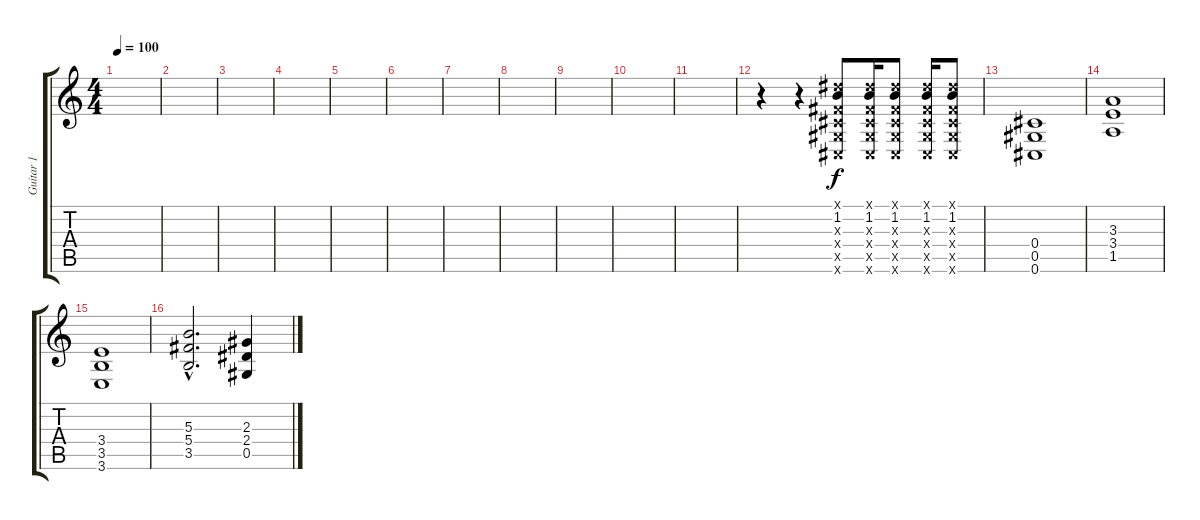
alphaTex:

\track ("Guitar 1" "Guitar 1") {instrument distortionguitar}
\staff {score tabs}
\tuning (Eb4 Bb3 Gb3 Db3 Ab2 Db2) {hide}
\ts (4 4)
\tempo 100
\clef g2
\ks c
|
|
|
|
|
|
|
|
|
|
|
r.4 r.4 (0.1{x} 1.2 0.3{x} 0.4{x} 0.5{x} 0.6{x}).8 (0.1{x} 1.2 0.3{x} 0.4{x} 0.5{x} 0.6{x}).16 (0.1{x} 1.2 0.3{x} 0.4{x} 0.5{x} 0.6{x}).8 (0.1{x} 1.2 0.3{x} 0.4{x} 0.5{x} 0.6{x}).16 (0.1{x} 1.2 0.3{x} 0.4{x} 0.5{x} 0.6{x}).8 |
(0.4 0.5 0.6).1 |
(3.3 3.4 1.5).1 |
(3.4 3.5 3.6).1 |
(5.3{hac} 5.4{hac} 3.5{hac}).2{d} (2.3 2.4 0.5).4
